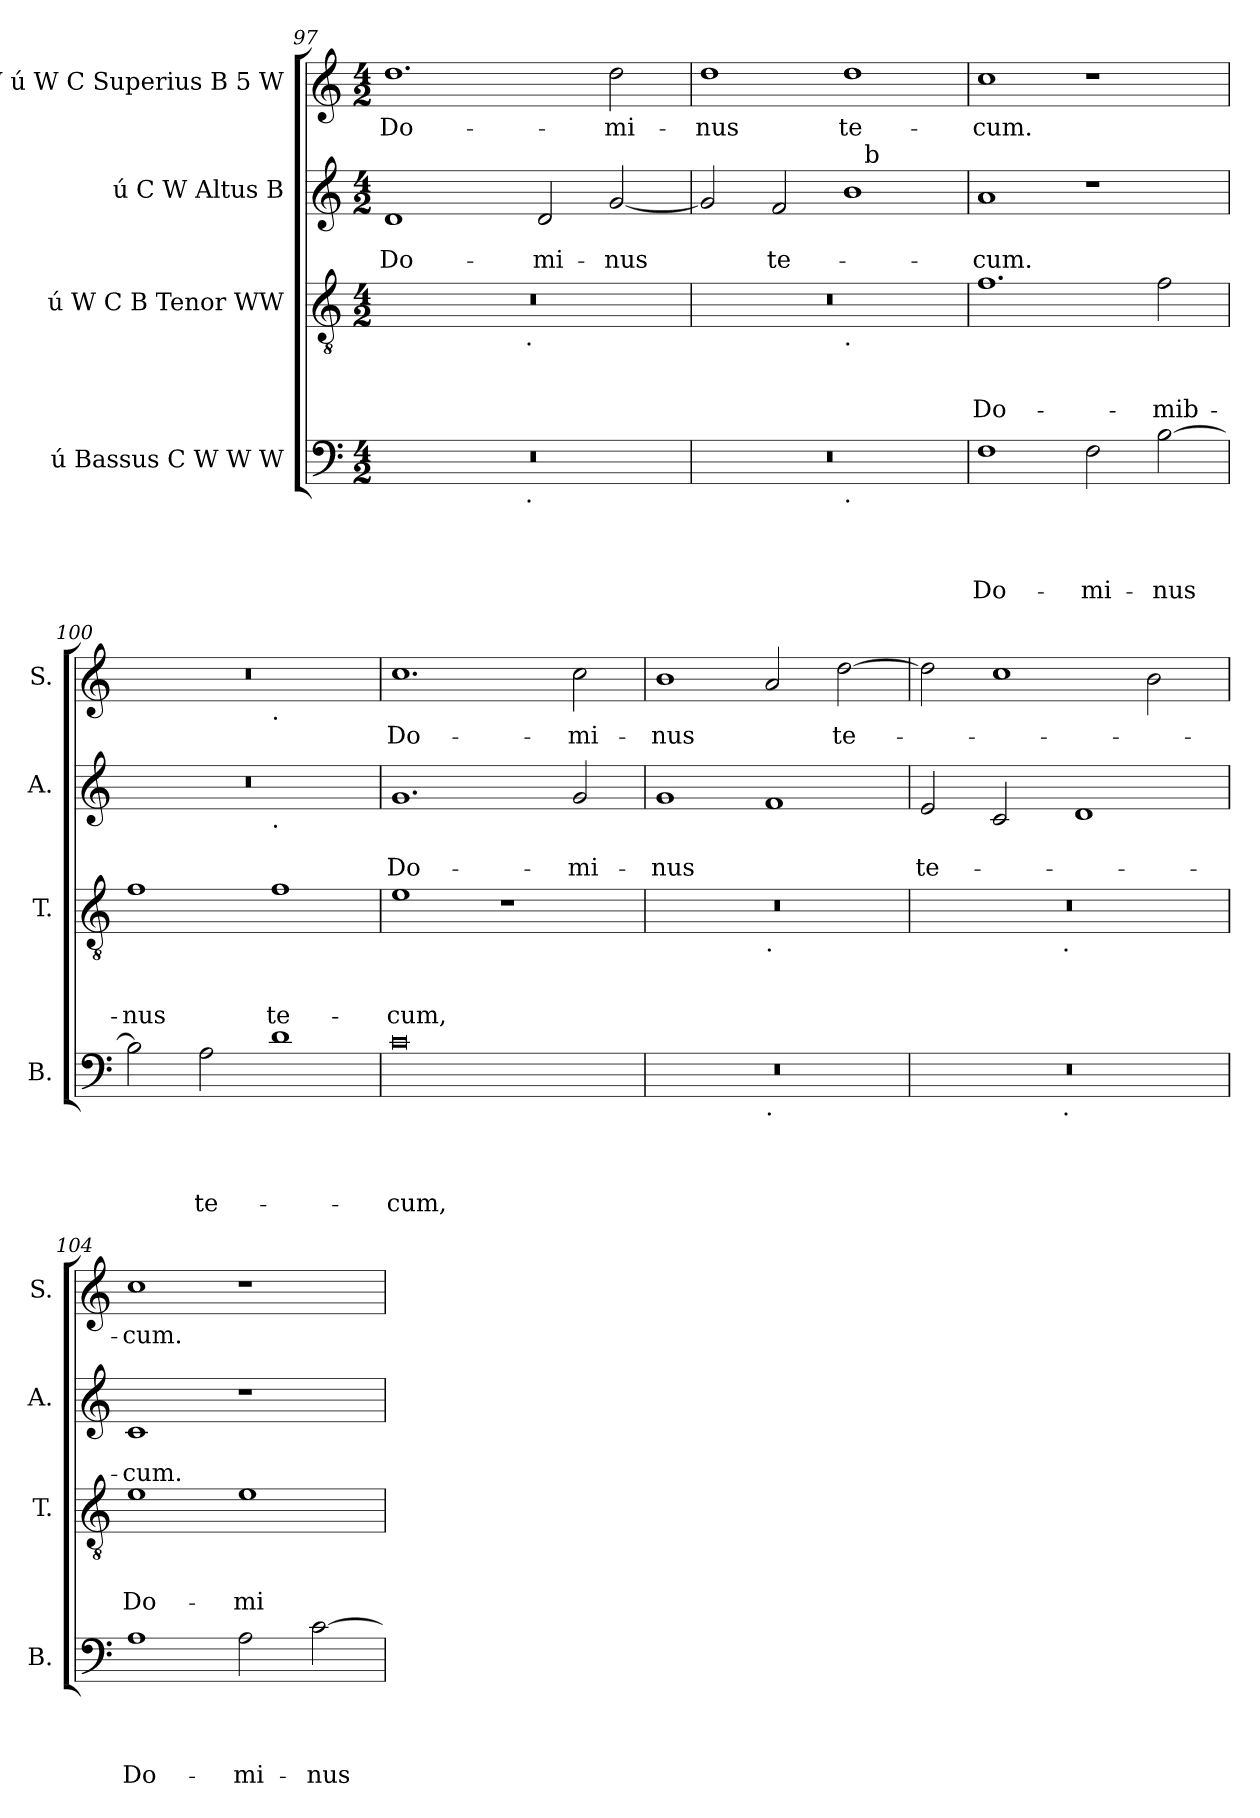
**kern	**text	**text	**text	**text	**kern	**text	**text	**text	**kern	**text	**text	**kern	**text
*part4	*part4	*part4	*part4	*part4	*part3	*part3	*part3	*part3	*part2	*part2	*part2	*part1	*part1
*staff4	*staff4	*staff4	*staff4	*staff4	*staff3	*staff3	*staff3	*staff3	*staff2	*staff2	*staff2	*staff1	*staff1
*I"ú Bassus C W W W	*	*	*	*	*I"ú W C B Tenor WW	*	*	*	*I"ú C W Altus B	*	*	*I"W ú W C Superius B 5 W	*
*I'B.	*	*	*	*	*I'T.	*	*	*	*I'A.	*	*	*I'S.	*
*clefF4	*	*	*	*	*clefGv2	*	*	*	*clefG2	*	*	*clefG2	*
*k[]	*	*	*	*	*k[]	*	*	*	*k[]	*	*	*k[]	*
*C:	*	*	*	*	*C:	*	*	*	*C:	*	*	*C:	*
*M4/2	*	*	*	*	*M4/2	*	*	*	*M4/2	*	*	*M4/2	*
=97	=97	=97	=97	=97	=97	=97	=97	=97	=97	=97	=97	=97	=97
!	!	!	!	!	!	!	!	!	!	!	!LO:LY:b	!	!LO:LY:b
*^	*	*	*	*	*^	*	*	*	*	*	*	*	*
0r	2ryy	.	.	.	.	0r	2ryy	.	.	.	1d	.	Do-	1.dd	Do-
.	4...ryy	.	.	.	.	.	4...ryy	.	.	.	.	.	.	.	.
!	!	!	!	!	!	!	!LO:TX:b:t=.	!	!	!	!	!	!	!	!
!	!LO:TX:b:t=.	!	!	!	!	!	!	!	!	!	!	!	!	!	!
.	1ryy	.	.	.	.	.	1ryy	.	.	.	.	.	.	.	.
!	!	!	!	!	!	!	!	!	!	!	!	!	!LO:LY:b	!	!
.	.	.	.	.	.	.	.	.	.	.	2d/	.	-mi-	.	.
!	!	!	!	!	!	!	!	!	!	!	!	!	!LO:LY:b	!	!LO:LY:b
.	.	.	.	.	.	.	.	.	.	.	[<2g/	.	-nus	2dd\	-mi-
.	32ryy	.	.	.	.	.	32ryy	.	.	.	.	.	.	.	.
!!LO:LB:g=z
=98	=98	=98	=98	=98	=98	=98	=98	=98	=98	=98	=98	=98	=98	=98	=98
!	!	!	!	!	!	!	!	!	!	!	!	!	!	!	!LO:LY:b
*	*	*	*	*	*	*	*	*	*	*	*^	*	*	*	*
0r	1ryy	.	.	.	.	0r	1ryy	.	.	.	2g/]	1ryy	.	.	1dd	-nus
!	!	!	!	!	!	!	!	!	!	!	!	!	!	!LO:LY:b	!	!
.	.	.	.	.	.	.	.	.	.	.	2f/	.	.	te-	.	.
!	!	!	!	!	!	!	!LO:TX:b:t=.	!	!	!	!	!	!	!	!	!
!	!LO:TX:b:t=.	!	!	!	!	!	!	!	!	!	!	!	!	!	!	!
!	!	!	!	!	!	!	!	!	!	!	!	!	!	!	!	!LO:LY:b
.	1ryy	.	.	.	.	.	1ryy	.	.	.	1b	16ryy	.	.	1dd	te-
!	!	!	!	!	!	!	!	!	!	!	!	!LO:TX:a:t=b	!	!	!	!
.	.	.	.	.	.	.	.	.	.	.	.	2...ryy	.	.	.	.
=99	=99	=99	=99	=99	=99	=99	=99	=99	=99	=99	=99	=99	=99	=99	=99	=99
!	!	!	!	!	!LO:LY:b	!	!	!	!	!LO:LY:b	!	!	!	!LO:LY:b	!	!LO:LY:b
*v	*v	*	*	*	*	*	*	*	*	*	*v	*v	*	*	*	*
*	*	*	*	*	*v	*v	*	*	*	*	*	*	*	*
1F	.	.	.	Do-	1.f	.	.	Do-	1a	.	-cum.	1cc	-cum.
!	!	!	!	!LO:LY:b	!	!	!	!	!	!	!	!	!
2F\	.	.	.	-mi-	.	.	.	.	1r	.	.	1r	.
!	!	!	!	!LO:LY:b	!	!	!	!LO:LY:b:rj	!	!	!	!	!
[>2B\	.	.	.	-nus	2f\	.	.	-mib-	.	.	.	.	.
=100	=100	=100	=100	=100	=100	=100	=100	=100	=100	=100	=100	=100	=100
!	!	!	!	!	!	!	!	!LO:LY:b	!	!	!	!	!
*	*	*	*	*	*	*	*	*	*^	*	*	*^	*
2B\]	.	.	.	.	1f	.	.	-nus	0r	1ryy	.	.	0r	1ryy	.
!	!	!	!	!LO:LY:b	!	!	!	!	!	!	!	!	!	!	!
2A\	.	.	.	te-	.	.	.	.	.	.	.	.	.	.	.
!	!	!	!	!	!	!	!	!	!	!	!	!	!	!LO:TX:b:t=.	!
!	!	!	!	!	!	!	!	!	!	!LO:TX:b:t=.	!	!	!	!	!
!	!	!	!	!	!	!	!	!LO:LY:b	!	!	!	!	!	!	!
1d	.	.	.	.	1f	.	.	te-	.	1ryy	.	.	.	1ryy	.
=101	=101	=101	=101	=101	=101	=101	=101	=101	=101	=101	=101	=101	=101	=101	=101
!	!	!	!	!LO:LY:b	!	!	!	!LO:LY:b	!	!	!	!LO:LY:b	!	!	!LO:LY:b
*	*	*	*	*	*	*	*	*	*v	*v	*	*	*	*	*
*	*	*	*	*	*	*	*	*	*	*	*	*v	*v	*
0c	.	.	.	-cum,	1e	.	.	-cum,	1.g	.	Do-	1.cc	Do-
.	.	.	.	.	1r	.	.	.	.	.	.	.	.
!	!	!	!	!	!	!	!	!	!	!	!LO:LY:b	!	!LO:LY:b
.	.	.	.	.	.	.	.	.	2g/	.	-mi-	2cc\	-mi-
=102	=102	=102	=102	=102	=102	=102	=102	=102	=102	=102	=102	=102	=102
!	!	!	!	!	!	!	!	!	!	!	!LO:LY:b	!	!LO:LY:b
*^	*	*	*	*	*^	*	*	*	*	*	*	*	*
0r	1ryy	.	.	.	.	0r	1ryy	.	.	.	1g	.	-nus	1b	-nus
!	!	!	!	!	!	!	!LO:TX:b:t=.	!	!	!	!	!	!	!	!
!	!LO:TX:b:t=.	!	!	!	!	!	!	!	!	!	!	!	!	!	!
.	1ryy	.	.	.	.	.	1ryy	.	.	.	1f	.	.	2a/	.
!	!	!	!	!	!	!	!	!	!	!	!	!	!	!	!LO:LY:b
.	.	.	.	.	.	.	.	.	.	.	.	.	.	[>2dd\	te-
=103	=103	=103	=103	=103	=103	=103	=103	=103	=103	=103	=103	=103	=103	=103	=103
!	!	!	!	!	!	!	!	!	!	!	!	!	!LO:LY:b	!	!
0r	2ryy	.	.	.	.	0r	2ryy	.	.	.	2e/	.	te-	2dd\]	.
.	4...ryy	.	.	.	.	.	4...ryy	.	.	.	2c/	.	.	1cc	.
!	!	!	!	!	!	!	!LO:TX:b:t=.	!	!	!	!	!	!	!	!
!	!LO:TX:b:t=.	!	!	!	!	!	!	!	!	!	!	!	!	!	!
.	1ryy	.	.	.	.	.	1ryy	.	.	.	.	.	.	.	.
.	.	.	.	.	.	.	.	.	.	.	1d	.	.	.	.
.	.	.	.	.	.	.	.	.	.	.	.	.	.	2b\	.
.	32ryy	.	.	.	.	.	32ryy	.	.	.	.	.	.	.	.
!!LO:LB:g=z
=104	=104	=104	=104	=104	=104	=104	=104	=104	=104	=104	=104	=104	=104	=104	=104
!	!	!	!	!	!LO:LY:b	!	!	!	!	!LO:LY:b	!	!	!LO:LY:b	!	!LO:LY:b
*v	*v	*	*	*	*	*	*	*	*	*	*	*	*	*	*
*	*	*	*	*	*v	*v	*	*	*	*	*	*	*	*
1A	.	.	.	Do-	1e	.	.	Do-	1c	.	-cum.	1cc	-cum.
!	!	!	!	!LO:LY:b	!	!	!	!LO:LY:b	!	!	!	!	!
2A\	.	.	.	-mi-	1e	.	.	-mi-	1r	.	.	1r	.
!	!	!	!	!LO:LY:b	!	!	!	!	!	!	!	!	!
[>2c\	.	.	.	-nus	.	.	.	.	.	.	.	.	.
=	=	=	=	=	=	=	=	=	=	=	=	=	=
*-	*-	*-	*-	*-	*-	*-	*-	*-	*-	*-	*-	*-	*-
